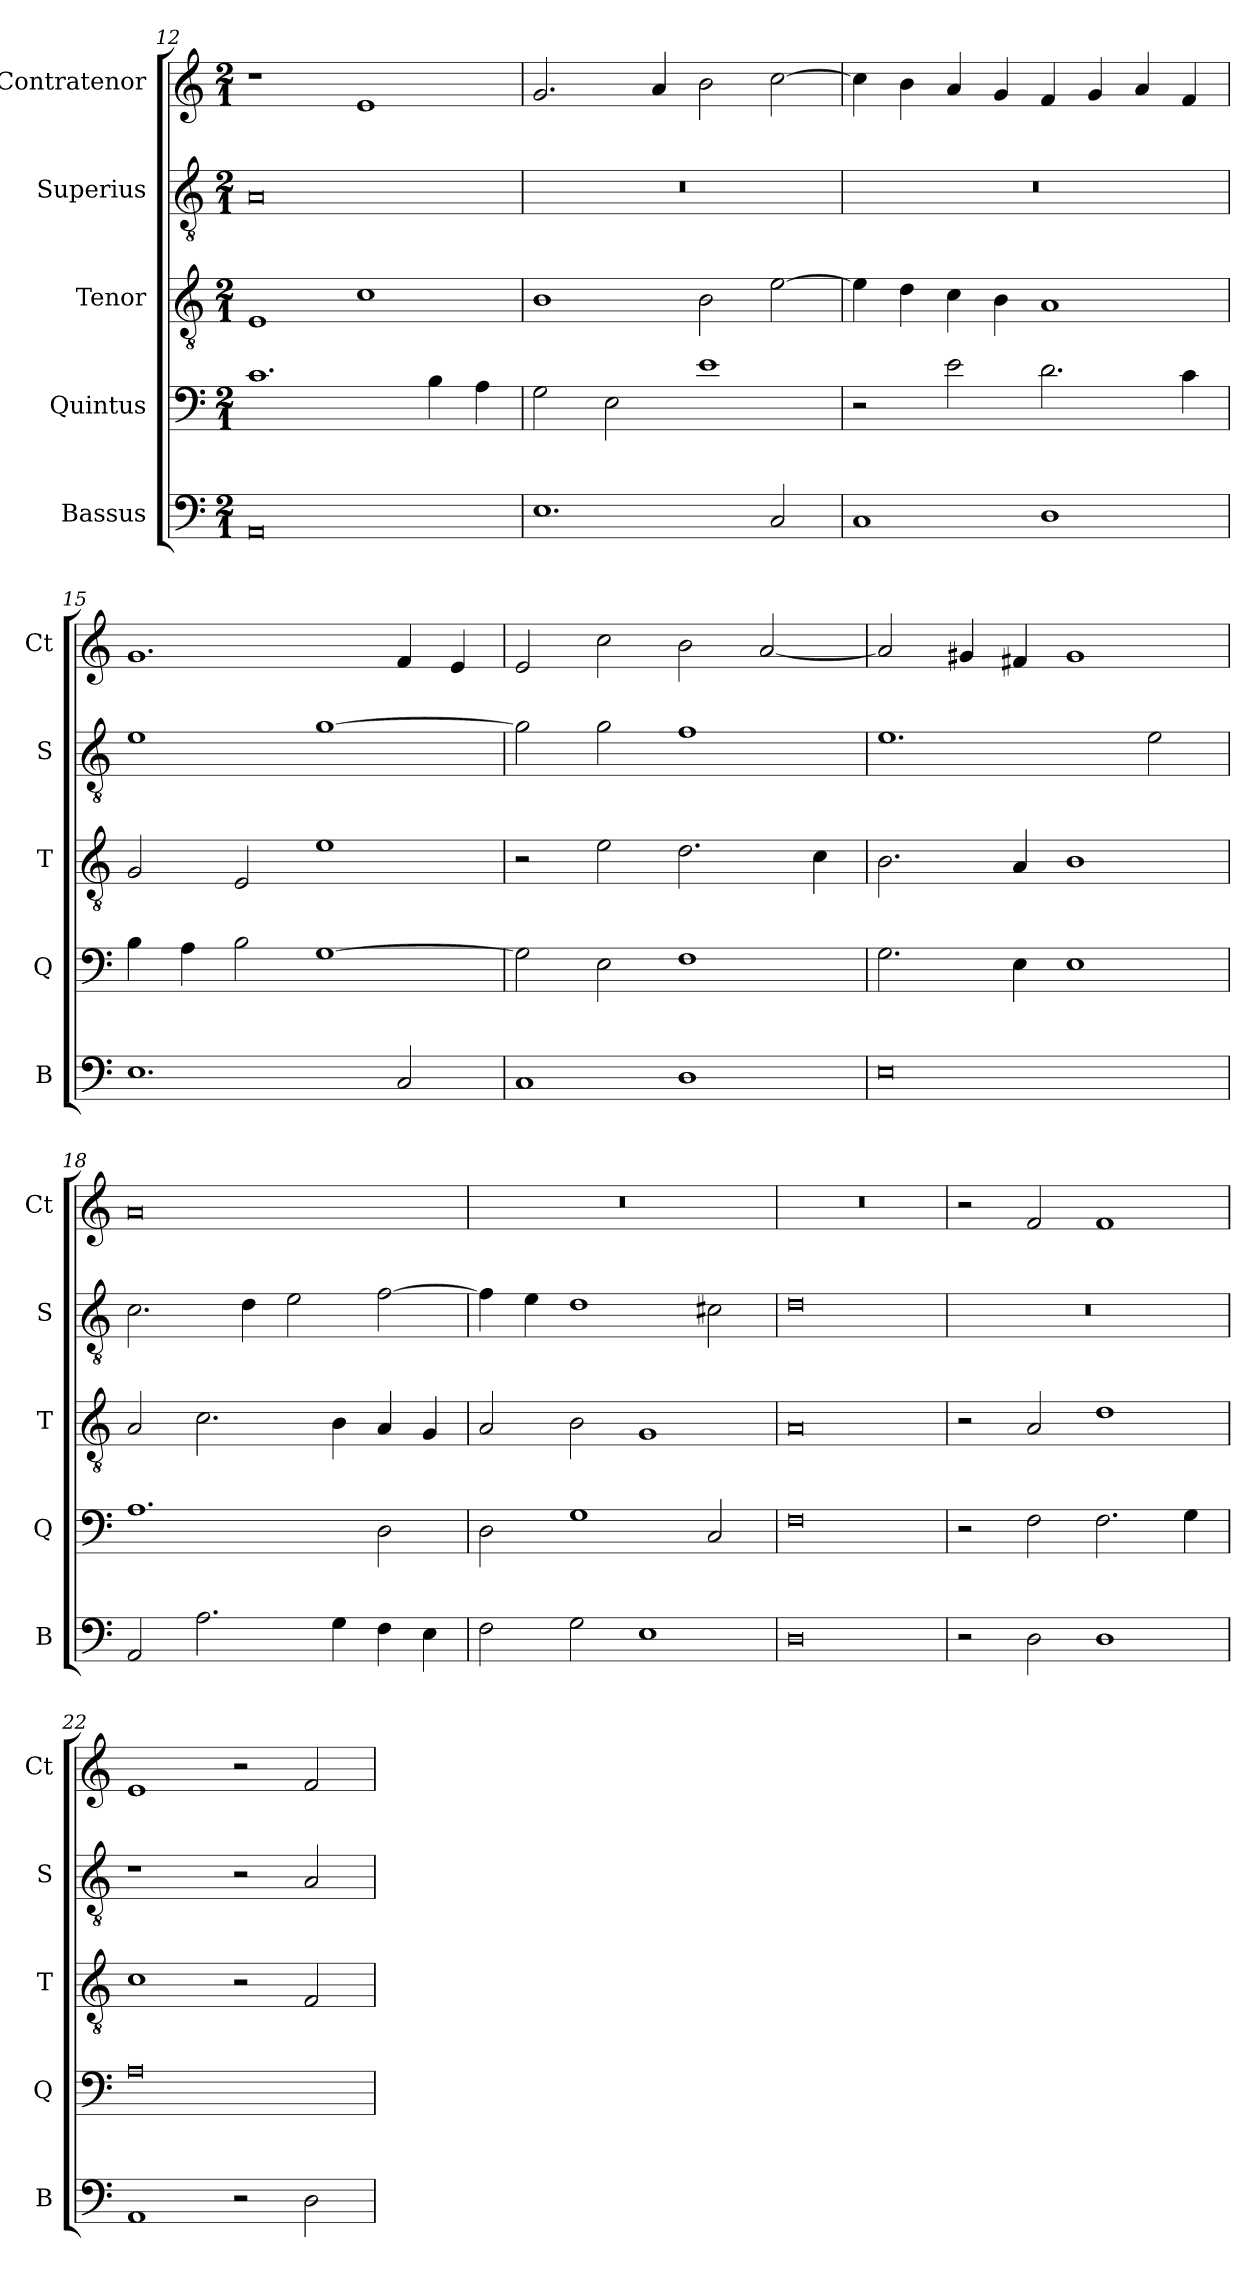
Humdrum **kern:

**kern	**kern	**kern	**kern	**kern
*part5	*part4	*part3	*part2	*part1
*staff5	*staff4	*staff3	*staff2	*staff1
*I"Bassus	*I"Quintus	*I"Tenor	*I"Superius	*I"Contratenor
*I'B	*I'Q	*I'T	*I'S	*I'Ct
*clefF4	*clefF4	*clefGv2	*clefGv2	*clefG2
*k[]	*k[]	*k[]	*k[]	*k[]
*M2/1	*M2/1	*M2/1	*M2/1	*M2/1
=12	=12	=12	=12	=12
0AA	1.c	1E	0A	1r
.	.	1c	.	1e
.	4B\	.	.	.
.	4A\	.	.	.
=13	=13	=13	=13	=13
1.E	2G\	1B	0r	2.g/
.	2E\	.	.	.
.	.	.	.	4a/
.	1e	2B\	.	2b\
2C/	.	[2e\	.	[2cc\
=14	=14	=14	=14	=14
1C	2r	4e\]	0r	4cc\]
.	.	4d\	.	4b\
.	2e\	4c\	.	4a/
.	.	4B\	.	4g/
1D	2.d\	1A	.	4f/
.	.	.	.	4g/
.	.	.	.	4a/
.	4c\	.	.	4f/
=15	=15	=15	=15	=15
1.E	4B\	2G/	1e	1.g
.	4A\	.	.	.
.	2B\	2E/	.	.
.	[1G	1e	[1g	.
2C/	.	.	.	4f/
.	.	.	.	4e/
=16	=16	=16	=16	=16
1C	2G\]	2r	2g\]	2e/
.	2E\	2e\	2g\	2cc\
1D	1F	2.d\	1f	2b\
.	.	.	.	[2a/
.	.	4c\	.	.
=17	=17	=17	=17	=17
0E	2.G\	2.B\	1.e	2a/]
.	.	.	.	4g#X/
.	4E\	4A/	.	4f#X/
.	1E	1B	.	1g#
.	.	.	2e\	.
=18	=18	=18	=18	=18
2AA/	1.A	2A/	2.c\	0a
2.A\	.	2.c\	.	.
.	.	.	4d\	.
.	.	.	2e\	.
4G\	.	4B\	.	.
4F\	2D\	4A/	[2f\	.
4E\	.	4G/	.	.
=19	=19	=19	=19	=19
2F\	2D\	2A/	4f\]	0r
.	.	.	4e\	.
2G\	1G	2B\	1d	.
1E	.	1G	.	.
.	2C/	.	2c#X\	.
=20	=20	=20	=20	=20
0D	0F	0A	0d	0r
=21	=21	=21	=21	=21
2r	2r	2r	0r	2r
2D\	2F\	2A/	.	2f/
1D	2.F\	1d	.	1f
.	4G\	.	.	.
=22	=22	=22	=22	=22
1AA	0A	1c	1r	1e
2r	.	2r	2r	2r
2D\	.	2F/	2A/	2f/
=	=	=	=	=
*-	*-	*-	*-	*-
